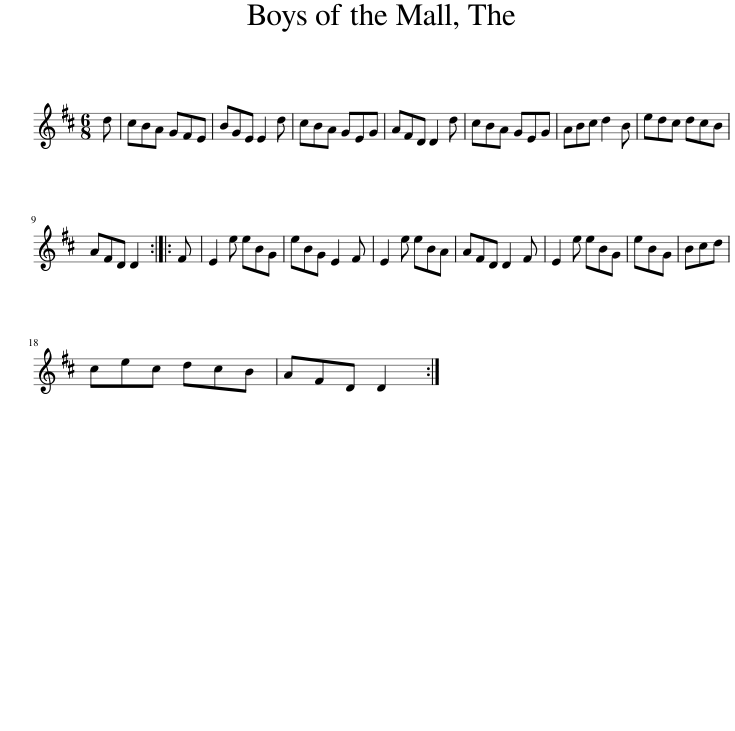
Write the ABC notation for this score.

X:1
L:1/8
M:6/8
I:linebreak $
K:D
V:1 treble
V:1
 d | cBA GFE | BGE E2 d | cBA GEG | AFD D2 d | %5
 cBA GEG | ABc d2 B | edc dcB |$ AFD D2 :: F | %10
 E2 e eBG | eBG E2 F | E2 e eBA | AFD D2 F | E2 e eBG | %15
 eBG | Bcd |$ cec dcB | AFD D2 :| %19
